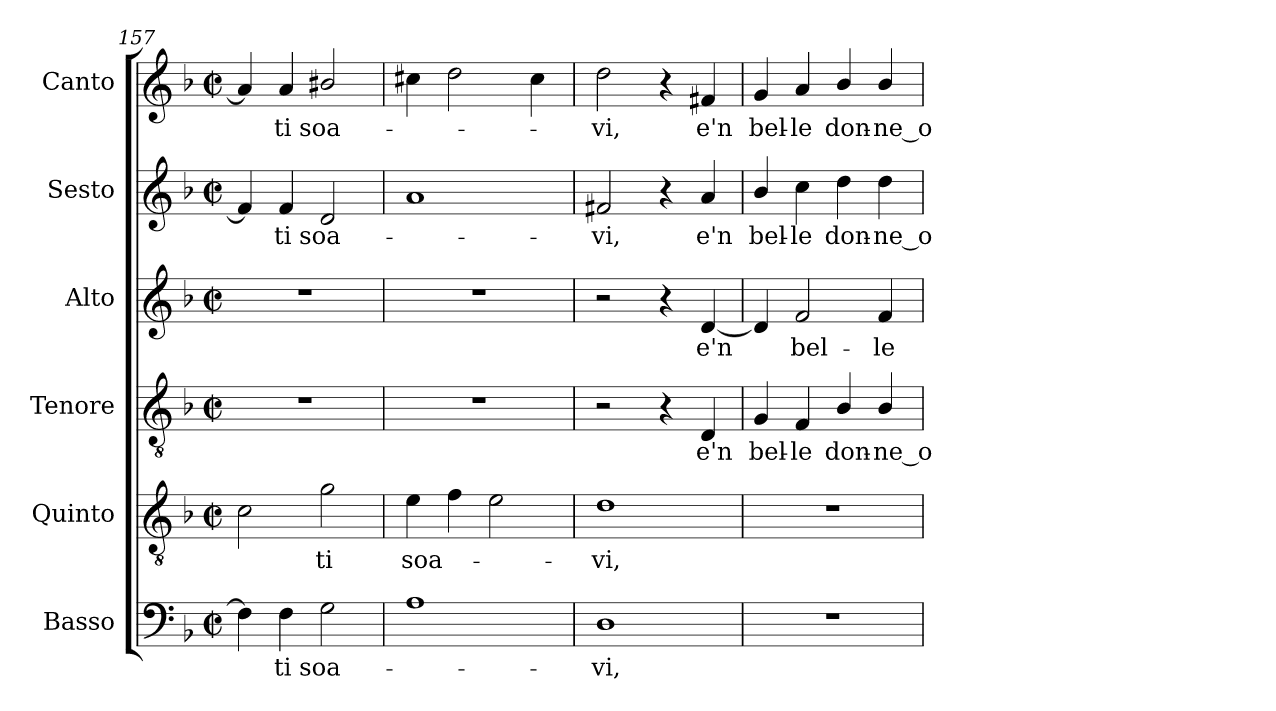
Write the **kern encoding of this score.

**kern	**text	**kern	**text	**kern	**text	**kern	**text	**kern	**text	**kern	**text
*part6	*part6	*part5	*part5	*part4	*part4	*part3	*part3	*part2	*part2	*part1	*part1
*staff6	*staff6	*staff5	*staff5	*staff4	*staff4	*staff3	*staff3	*staff2	*staff2	*staff1	*staff1
*I"Basso	*	*I"Quinto	*	*I"Tenore	*	*I"Alto	*	*I"Sesto	*	*I"Canto	*
*I'B.	*	*	*	*I'T.	*	*I'A.	*	*I'S.	*	*	*
*clefF4	*	*clefGv2	*	*clefGv2	*	*clefG2	*	*clefG2	*	*clefG2	*
*	*	*ITrd7c12	*	*ITrd7c12	*	*	*	*	*	*	*
*k[b-]	*	*k[b-]	*	*k[b-]	*	*k[b-]	*	*k[b-]	*	*k[b-]	*
*F:	*	*F:	*	*F:	*	*F:	*	*F:	*	*F:	*
*M2/2	*	*M2/2	*	*M2/2	*	*M2/2	*	*M2/2	*	*M2/2	*
*met(c|)	*	*met(c|)	*	*met(c|)	*	*met(c|)	*	*met(c|)	*	*met(c|)	*
=157	=157	=157	=157	=157	=157	=157	=157	=157	=157	=157	=157
4Fi\]	.	2Ci\	.	1r	.	1r	.	4fi/]	.	4ai/]	.
!	!LO:LY:b:color=#000000	!	!	!	!	!	!	!	!	!	!
!	!	!	!	!	!	!	!	!	!LO:LY:b:color=#000000	!	!
!	!	!	!	!	!	!	!	!	!	!	!LO:LY:b:color=#000000
4Fi\	-ti	.	.	.	.	.	.	4fi/	-ti	4ai/	-ti
!	!LO:LY:b:color=#000000	!	!	!	!	!	!	!	!	!	!
!	!	!	!LO:LY:b:color=#000000	!	!	!	!	!	!	!	!
!	!	!	!	!	!	!	!	!	!LO:LY:b:color=#000000	!	!
!	!	!	!	!	!	!	!	!	!	!	!LO:LY:b:color=#000000
2Gi\	soa-	2Gi\	-ti	.	.	.	.	2di/	soa-	2b#Xi/	soa-
=158	=158	=158	=158	=158	=158	=158	=158	=158	=158	=158	=158
!	!	!	!LO:LY:b:color=#000000	!	!	!	!	!	!	!	!
1Ai	.	4Ei\	soa-	1r	.	1r	.	1ai	.	4cc#Xi\	.
.	.	4Fi\	.	.	.	.	.	.	.	2ddi\	.
.	.	2Ei\	.	.	.	.	.	.	.	.	.
.	.	.	.	.	.	.	.	.	.	4cc#i\	.
=159	=159	=159	=159	=159	=159	=159	=159	=159	=159	=159	=159
!	!LO:LY:b:color=#000000	!	!	!	!	!	!	!	!	!	!
!	!	!	!LO:LY:b:color=#000000	!	!	!	!	!	!	!	!
!	!	!	!	!	!	!	!	!	!LO:LY:b:color=#000000	!	!
!	!	!	!	!	!	!	!	!	!	!	!LO:LY:b:color=#000000
1Di	-vi,	1Di	-vi,	2r	.	2r	.	2f#Xi/	-vi,	2ddi\	-vi,
.	.	.	.	4r	.	4r	.	4r	.	4r	.
!	!	!	!	!	!LO:LY:b:color=#000000	!	!	!	!	!	!
!	!	!	!	!	!	!	!LO:LY:b:color=#000000	!	!	!	!
!	!	!	!	!	!	!	!	!	!LO:LY:b:color=#000000	!	!
!	!	!	!	!	!	!	!	!	!	!	!LO:LY:b:color=#000000
.	.	.	.	4DDi/	e'n	[4di/	e'n	4ai/	e'n	4f#Xi/	e'n
=160	=160	=160	=160	=160	=160	=160	=160	=160	=160	=160	=160
!	!	!	!	!	!LO:LY:b:color=#000000	!	!	!	!	!	!
!	!	!	!	!	!	!	!	!	!LO:LY:b:color=#000000	!	!
!	!	!	!	!	!	!	!	!	!	!	!LO:LY:b:color=#000000
1r	.	1r	.	4GGi/	bel-	4di/]	.	4b-i/	bel-	4gi/	bel-
!	!	!	!	!	!LO:LY:b:color=#000000	!	!	!	!	!	!
!	!	!	!	!	!	!	!LO:LY:b:color=#000000	!	!	!	!
!	!	!	!	!	!	!	!	!	!LO:LY:b:color=#000000	!	!
!	!	!	!	!	!	!	!	!	!	!	!LO:LY:b:color=#000000
.	.	.	.	4FFi/	-le	2fi/	bel-	4cci\	-le	4ai/	-le
!	!	!	!	!	!LO:LY:b:color=#000000	!	!	!	!	!	!
!	!	!	!	!	!	!	!	!	!LO:LY:b:color=#000000	!	!
!	!	!	!	!	!	!	!	!	!	!	!LO:LY:b:color=#000000
.	.	.	.	4BB-i/	don-	.	.	4ddi\	don-	4b-i/	don-
!	!	!	!	!	!LO:LY:b:color=#000000	!	!	!	!	!	!
!	!	!	!	!	!	!	!LO:LY:b:color=#000000	!	!	!	!
!	!	!	!	!	!	!	!	!	!LO:LY:b:color=#000000	!	!
!	!	!	!	!	!	!	!	!	!	!	!LO:LY:b:color=#000000
.	.	.	.	4BB-i/	-ne_o-	4fi/	-le	4ddi\	-ne_o-	4b-i/	-ne_o-
=	=	=	=	=	=	=	=	=	=	=	=
*-	*-	*-	*-	*-	*-	*-	*-	*-	*-	*-	*-
